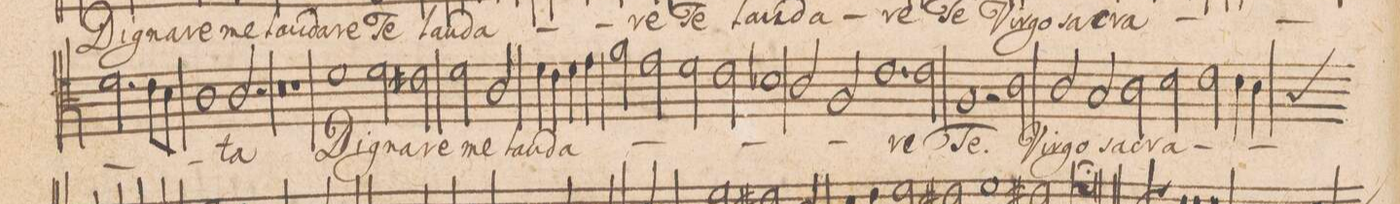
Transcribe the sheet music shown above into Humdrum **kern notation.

**kern	**text
*I"TENOR.	*
*clefC4	*
*k[]	*
*met(C|)	*
*M2/1	*
2.d\	.
8c\L	.
8B\J	.
1A	.
=18-	=18-
2A/	-ta
2r	.
0r	.
=19-	=19-
1r	.
=20-	=20-
1d	Dig-
2d\	-na-
2c#X\	-re
=21-	=21-
2d\	me
2A/	lau-
4d\	-da-
4cny\	.
4d\	.
4e\	.
=22-	=22-
2f\	.
2e\	.
2d\	.
2c\	.
=23-	=23-
1B-X	.
2A/	.
2F/	.
=24-	=24-
1.c	.
2c\	-re
=25-	=25-
1F	Te.
2r	.
2A\	Vir-
=26-	=26-
2A/	-go
2G/	sa-
2A\	-cra-
2Bny\	.
=27-	=27-
2c\	.
4B\	.
*custos:G	*
4A\	.
*-	*-
